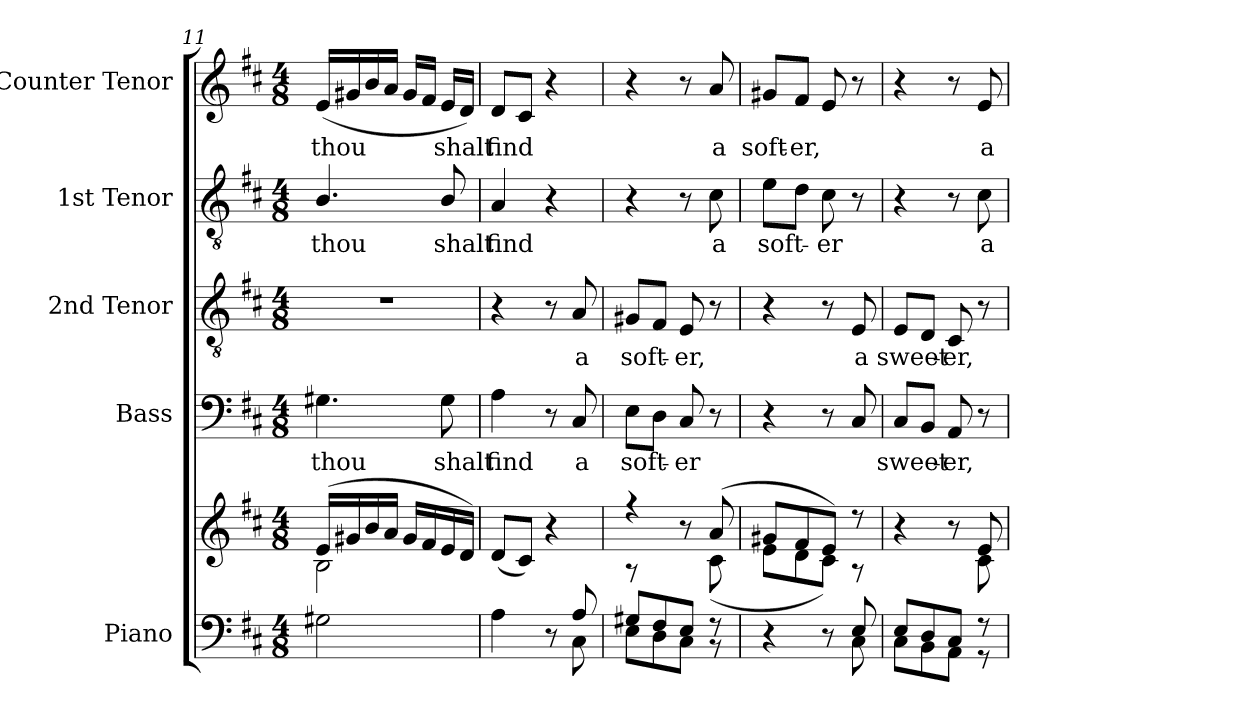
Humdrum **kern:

**kern	**kern	**kern	**text	**kern	**text	**kern	**text	**kern	**text
*part5	*part5	*part4	*part4	*part3	*part3	*part2	*part2	*part1	*part1
*staff6	*staff5	*staff4	*staff4	*staff3	*staff3	*staff2	*staff2	*staff1	*staff1
*I"Piano	*	*I"Bass	*	*I"2nd Tenor	*	*I"1st Tenor	*	*I"Counter Tenor	*
*I'Pno.	*	*I'B.	*	*I'T2.	*	*I'T1.	*	*	*
*clefF4	*clefG2	*clefF4	*	*clefGv2	*	*clefGv2	*	*clefG2	*
*	*	*	*	*ITrd7c12	*	*ITrd7c12	*	*	*
*k[f#c#]	*k[f#c#]	*k[f#c#]	*	*k[f#c#]	*	*k[f#c#]	*	*k[f#c#]	*
*D:	*D:	*D:	*	*D:	*	*D:	*	*D:	*
*M4/8	*M4/8	*M4/8	*	*M4/8	*	*M4/8	*	*M4/8	*
=11	=11	=11	=11	=11	=11	=11	=11	=11	=11
*	*^	*	*	*	*	*	*	*	*
!	!	!	!	!LO:LY:b:color=#000000	!LO:N:vis=1	!	!	!	!	!
!	!	!	!	!	!	!	!	!LO:LY:b:color=#000000	!	!
!	!	!	!	!	!	!	!	!	!	!LO:LY:b:color=#000000
2G#Xi\	(16ei/LL	2Bi\	4.G#Xi\	thou	2r	.	4.BBi/	thou	(16ei/LL	thou
.	16g#Xi/	.	.	.	.	.	.	.	16g#Xi/	.
.	16bi/	.	.	.	.	.	.	.	16bi/	.
.	16ai/JJ	.	.	.	.	.	.	.	16ai/JJ	.
.	16g#i/LL	.	.	.	.	.	.	.	16g#i/LL	.
.	16f#i/	.	.	.	.	.	.	.	16f#i/JJ	.
!	!	!	!	!LO:LY:b:color=#000000	!	!	!	!	!	!
!	!	!	!	!	!	!	!	!LO:LY:b:color=#000000	!	!
!	!	!	!	!	!	!	!	!	!	!LO:LY:b:color=#000000
.	16ei/	.	8G#i\	shalt	.	.	8BBi/	shalt	16ei/LL	shalt
.	16di/JJ)	.	.	.	.	.	.	.	16di/JJ)	.
*	*v	*v	*	*	*	*	*	*	*	*
=12	=12	=12	=12	=12	=12	=12	=12	=12	=12
*^	*	*	*	*	*	*	*	*	*
!	!	!	!	!LO:LY:b:color=#000000	!	!	!	!	!	!
!	!	!	!	!	!	!	!	!LO:LY:b:color=#000000	!	!
!	!	!	!	!	!	!	!	!	!	!LO:LY:b:color=#000000
4ryy	4Ai\	(8di/L	4Ai\	find	4r	.	4AAi/	find	8di/L	find
.	.	8c#i/J)	.	.	.	.	.	.	8c#i/J	.
8ryy	8r	4r	8r	.	8r	.	4r	.	4r	.
!	!	!	!	!LO:LY:b:color=#000000	!	!	!	!	!	!
!	!	!	!	!	!	!LO:LY:b:color=#000000	!	!	!	!
8Ai/	8C#i\	.	8C#i/	a	8AAi/	a	.	.	.	.
=13	=13	=13	=13	=13	=13	=13	=13	=13	=13	=13
*	*	*^	*	*	*	*	*	*	*	*
!	!	!	!	!	!LO:LY:b:color=#000000	!	!	!	!	!	!
!	!	!	!	!	!	!	!LO:LY:b:color=#000000	!	!	!	!
8G#Xi/L	8Ei\L	4r	8r	8Ei\L	soft-	8GG#Xi/L	soft-	4r	.	4r	.
8F#i/	8Di\	.	4ryy	8Di\J	.	8FF#i/J	.	.	.	.	.
!	!	!	!	!	!LO:LY:b:color=#000000	!	!	!	!	!	!
!	!	!	!	!	!	!	!LO:LY:b:color=#000000	!	!	!	!
8Ei/J	8C#i\J	8r	.	8C#i/	-er	8EEi/	-er,	8r	.	8r	.
!	!	!	!	!	!	!	!	!	!LO:LY:b:color=#000000	!	!
!	!	!	!	!	!	!	!	!	!	!	!LO:LY:b:color=#000000
8r	8r	(8ai/	(8c#i\	8r	.	8r	.	8C#i\	a	8ai/	a
!!LO:LB:g=z
=14	=14	=14	=14	=14	=14	=14	=14	=14	=14	=14	=14
!	!	!	!	!	!	!	!	!	!LO:LY:b:color=#000000	!	!
!	!	!	!	!	!	!	!	!	!	!	!LO:LY:b:color=#000000
4r	4ryy	8g#Xi/L	8ei\L	4r	.	4r	.	8Ei\L	soft-	8g#Xi/L	soft-
!	!	!	!	!	!	!	!	!	!	!	!LO:LY:b:color=#000000
.	.	8f#i/	8di\	.	.	.	.	8Di\J	.	8f#i/J	-er,
!	!	!	!	!	!	!	!	!	!LO:LY:b:color=#000000	!	!
8r	8ryy	8ei/J)	8c#i\J)	8r	.	8r	.	8C#i\	-er	8ei/	.
!	!	!	!	!	!	!	!LO:LY:b:color=#000000	!	!	!	!
8Ei/	8C#i\	8r	8r	8C#i/	.	8EEi/	a	8r	.	8r	.
=15	=15	=15	=15	=15	=15	=15	=15	=15	=15	=15	=15
!	!	!	!	!	!LO:LY:b:color=#000000	!	!	!	!	!	!
!	!	!	!	!	!	!	!LO:LY:b:color=#000000	!	!	!	!
8Ei/L	8C#i\L	4r	4ryy	8C#i/L	sweet-	8EEi/L	sweet-	4r	.	4r	.
8Di/	8BBi\	.	.	8BBi/J	.	8DDi/J	.	.	.	.	.
!	!	!	!	!	!LO:LY:b:color=#000000	!	!	!	!	!	!
!	!	!	!	!	!	!	!LO:LY:b:color=#000000	!	!	!	!
8C#i/J	8AAi\J	8r	8ryy	8AAi/	-er,	8CC#i/	-er,	8r	.	8r	.
!	!	!	!	!	!	!	!	!	!LO:LY:b:color=#000000	!	!
!	!	!	!	!	!	!	!	!	!	!	!LO:LY:b:color=#000000
8r	8r	8ei/	8c#i\	8r	.	8r	.	8C#i\	a	8ei/	a
*v	*v	*	*	*	*	*	*	*	*	*	*
*	*v	*v	*	*	*	*	*	*	*	*
=	=	=	=	=	=	=	=	=	=
*-	*-	*-	*-	*-	*-	*-	*-	*-	*-
